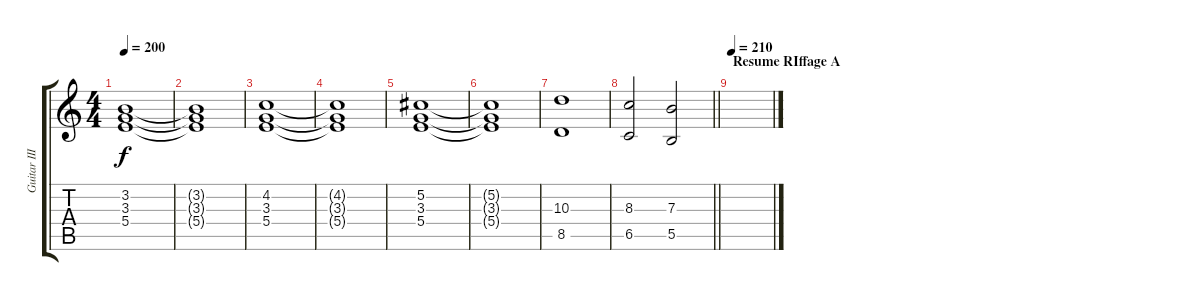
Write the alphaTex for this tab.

\track ("Guitar III/Keys" "Guitar III") {instrument distortionguitar}
\staff {score tabs}
\tuning (Db4 Ab3 E3 B2 Gb2 Db2) {hide}
\ts (4 4)
\tempo 200
\clef g2
\ks c
(3.2 3.3 5.4).1{dy f} |
(3.2{t} 3.3{t} 5.4{t}).1 |
(4.2 3.3 5.4).1 |
(4.2{t} 3.3{t} 5.4{t}).1 |
(5.2 3.3 5.4).1 |
(5.2{t} 3.3{t} 5.4{t}).1 |
(10.3 8.5).1 |
\barLineRight lightlight
(8.3 6.5).2 (7.3 5.5).2 |
\section ("" "Resume RIffage A")
\tempo 210
